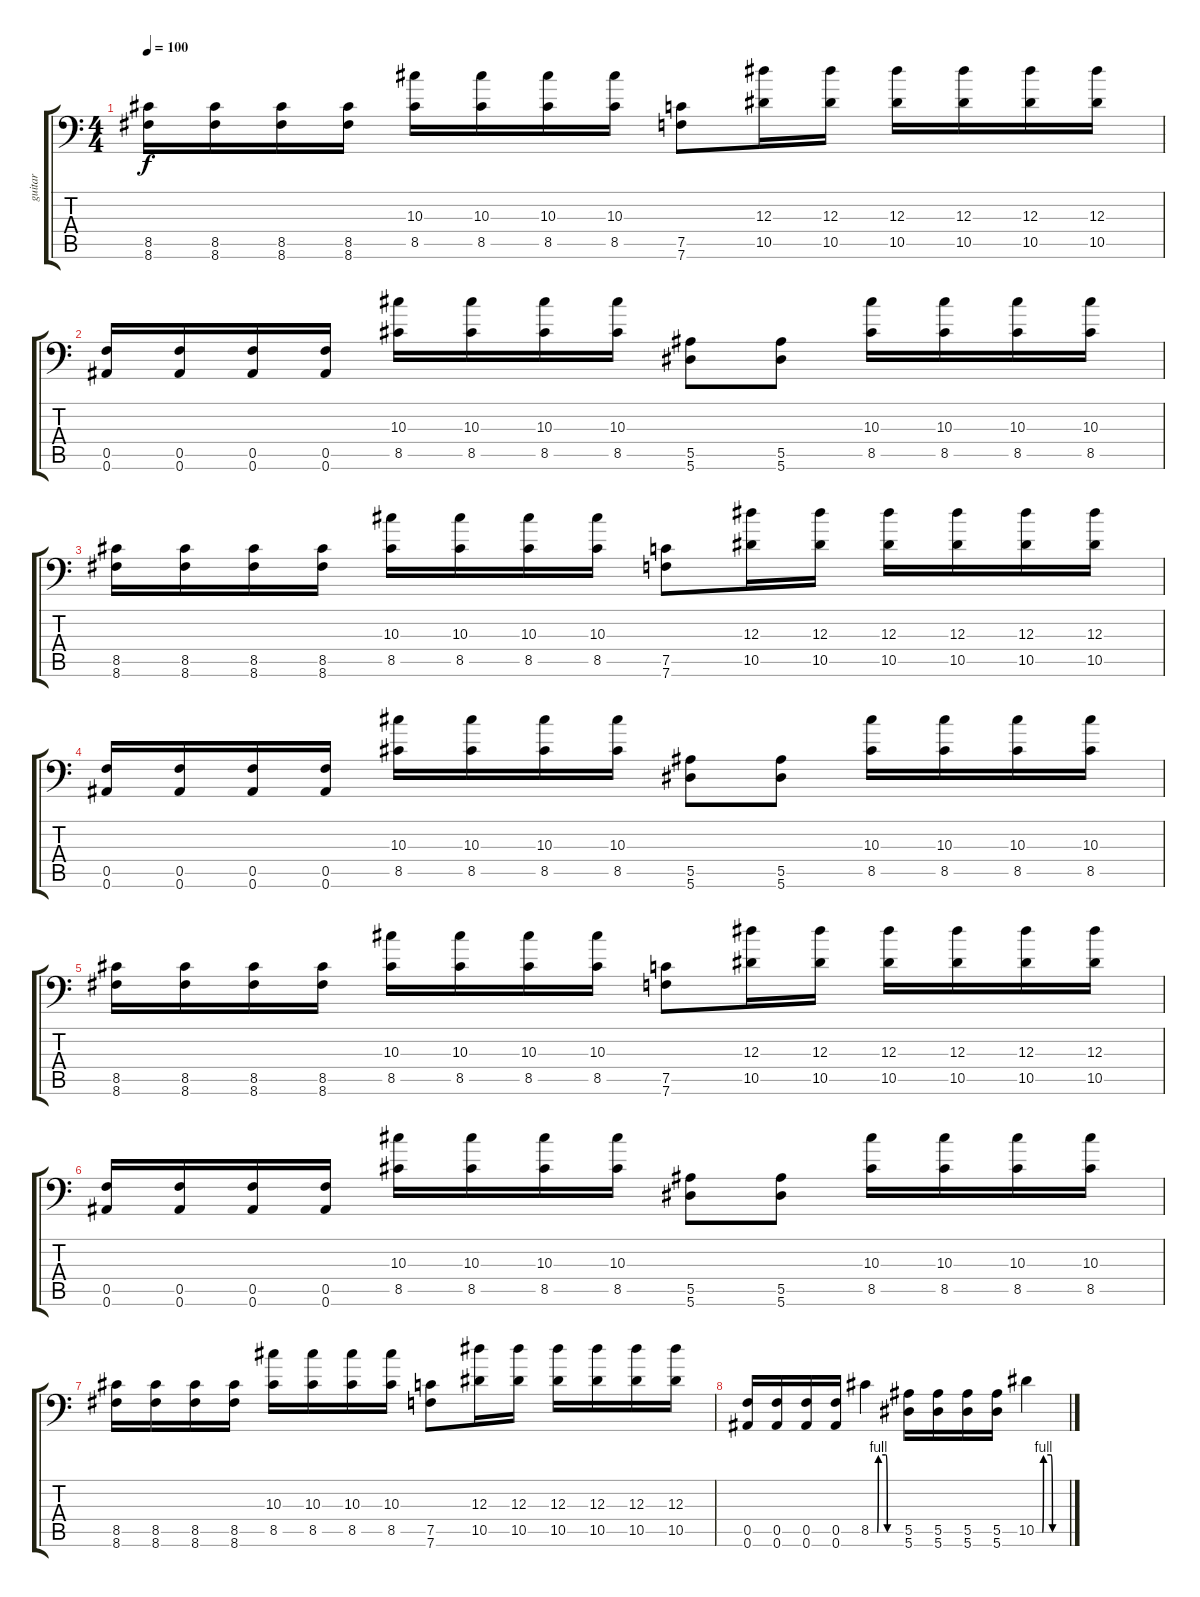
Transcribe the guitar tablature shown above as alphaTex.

\track ("guitar" "guitar") {instrument distortionguitar}
\staff {score tabs}
\tuning (C4 G3 Eb3 Bb2 F2 Bb1) {hide}
\ts (4 4)
\tempo 100
\clef f4
\ks c
(8.5 8.6).16{dy f} (8.5 8.6).16 (8.5 8.6).16 (8.5 8.6).16 (10.3 8.5).16 (10.3 8.5).16 (10.3 8.5).16 (10.3 8.5).16 (7.5 7.6).8 (12.3 10.5).16 (12.3 10.5).16 (12.3 10.5).16 (12.3 10.5).16 (12.3 10.5).16 (12.3 10.5).16 |
(0.5 0.6).16 (0.5 0.6).16 (0.5 0.6).16 (0.5 0.6).16 (10.3 8.5).16 (10.3 8.5).16 (10.3 8.5).16 (10.3 8.5).16 (5.5 5.6).8 (5.5 5.6).8 (10.3 8.5).16 (10.3 8.5).16 (10.3 8.5).16 (10.3 8.5).16 |
(8.5 8.6).16 (8.5 8.6).16 (8.5 8.6).16 (8.5 8.6).16 (10.3 8.5).16 (10.3 8.5).16 (10.3 8.5).16 (10.3 8.5).16 (7.5 7.6).8 (12.3 10.5).16 (12.3 10.5).16 (12.3 10.5).16 (12.3 10.5).16 (12.3 10.5).16 (12.3 10.5).16 |
(0.5 0.6).16 (0.5 0.6).16 (0.5 0.6).16 (0.5 0.6).16 (10.3 8.5).16 (10.3 8.5).16 (10.3 8.5).16 (10.3 8.5).16 (5.5 5.6).8 (5.5 5.6).8 (10.3 8.5).16 (10.3 8.5).16 (10.3 8.5).16 (10.3 8.5).16 |
(8.5 8.6).16 (8.5 8.6).16 (8.5 8.6).16 (8.5 8.6).16 (10.3 8.5).16 (10.3 8.5).16 (10.3 8.5).16 (10.3 8.5).16 (7.5 7.6).8 (12.3 10.5).16 (12.3 10.5).16 (12.3 10.5).16 (12.3 10.5).16 (12.3 10.5).16 (12.3 10.5).16 |
(0.5 0.6).16 (0.5 0.6).16 (0.5 0.6).16 (0.5 0.6).16 (10.3 8.5).16 (10.3 8.5).16 (10.3 8.5).16 (10.3 8.5).16 (5.5 5.6).8 (5.5 5.6).8 (10.3 8.5).16 (10.3 8.5).16 (10.3 8.5).16 (10.3 8.5).16 |
(8.5 8.6).16 (8.5 8.6).16 (8.5 8.6).16 (8.5 8.6).16 (10.3 8.5).16 (10.3 8.5).16 (10.3 8.5).16 (10.3 8.5).16 (7.5 7.6).8 (12.3 10.5).16 (12.3 10.5).16 (12.3 10.5).16 (12.3 10.5).16 (12.3 10.5).16 (12.3 10.5).16 |
(0.5 0.6).16 (0.5 0.6).16 (0.5 0.6).16 (0.5 0.6).16 8.5{be (custom 0 0 13 0 15 4 30 4 33 0 45 0 60 0)}.4 (5.5 5.6).16 (5.5 5.6).16 (5.5 5.6).16 (5.5 5.6).16 10.5{be (custom 0 0 13 0 15 4 30 4 33 0 45 0 60 0)}.4
